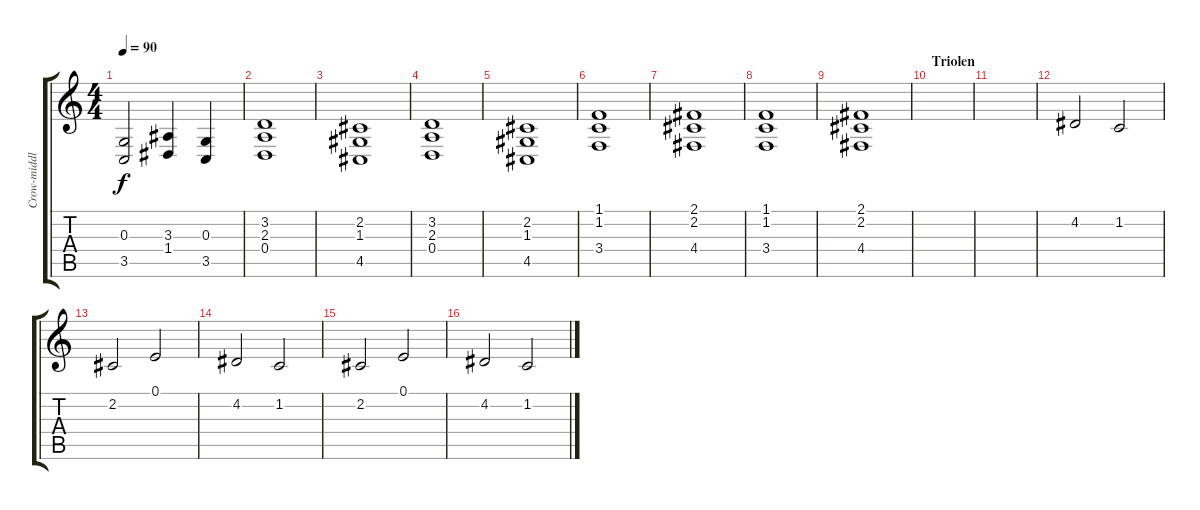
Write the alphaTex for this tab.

\track ("Crow-middle strings" "Crow-middl") {instrument tremolostrings}
\staff {score tabs}
\tuning (E4 B3 G3 D3 A2 E2) {hide}
\ts (4 4)
\tempo 90
\clef g2
\ks c
(0.3 3.5).2{dy f} (3.3 1.4).4 (0.3 3.5).4 |
\section ("" "")
(3.2 2.3 0.4).1 |
(2.2 1.3 4.5).1 |
(3.2 2.3 0.4).1 |
(2.2 1.3 4.5).1 |
(1.1 1.2 3.4).1 |
(2.1 2.2 4.4).1 |
(1.1 1.2 3.4).1 |
(2.1 2.2 4.4).1 |
\section ("" "Triolen")
|
|
4.2.2{volume 8 instrument stringensemble1} 1.2.2 |
2.2.2 0.1.2 |
4.2.2 1.2.2 |
2.2.2 0.1.2 |
4.2.2 1.2.2
